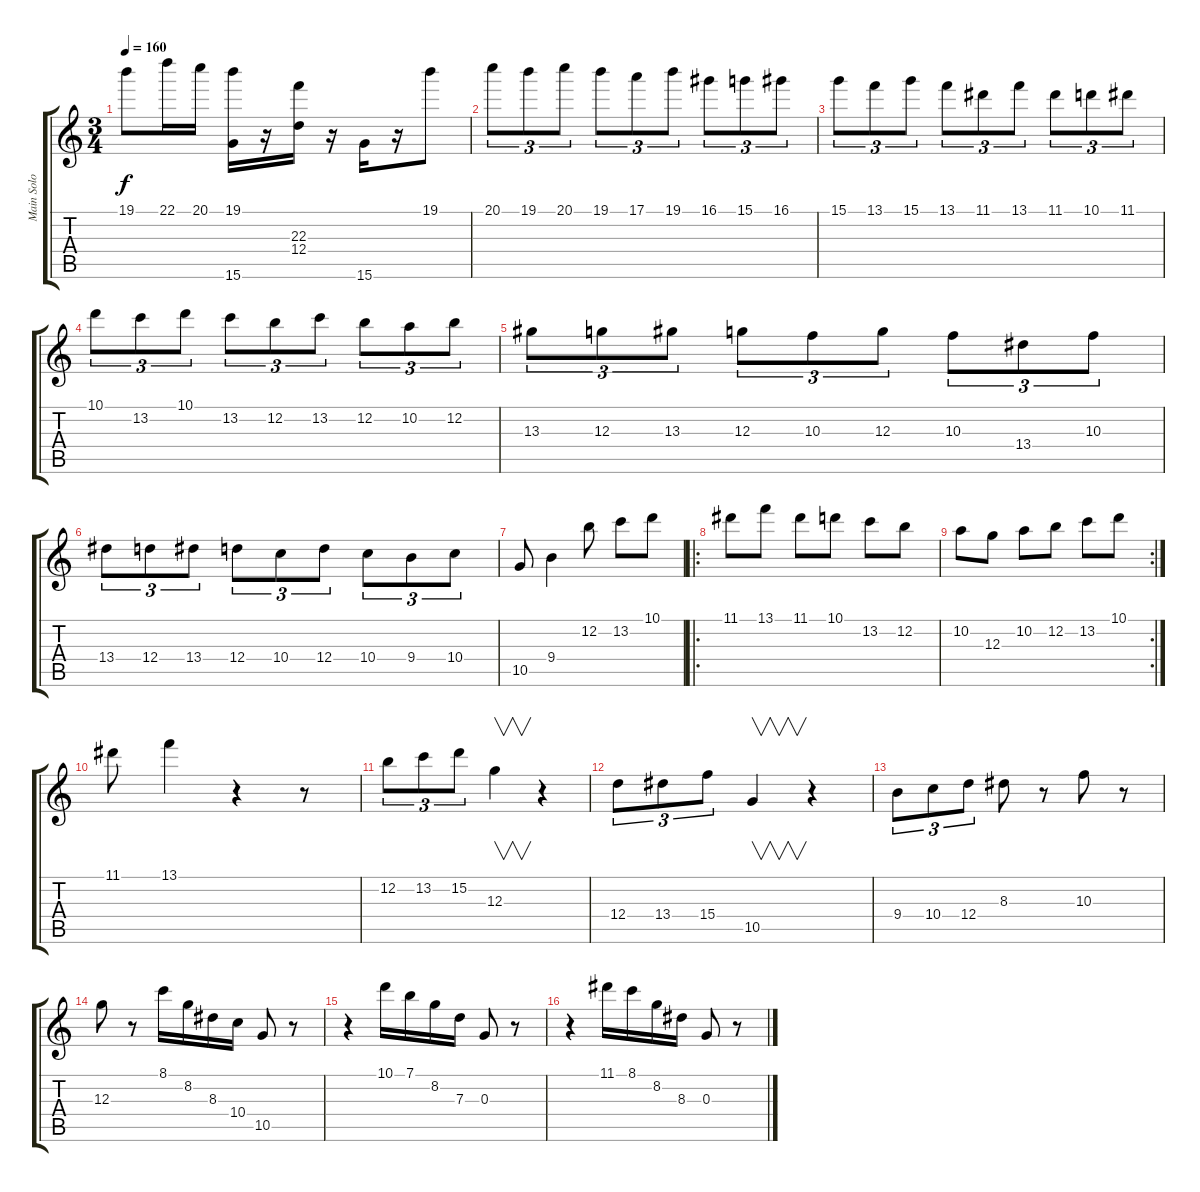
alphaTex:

\track ("Main Solo" "Main Solo") {instrument overdrivenguitar}
\staff {score tabs}
\tuning (E4 B3 G3 D3 A2 E2) {hide}
\ts (3 4)
\tempo 160
\clef g2
\ks c
19.1.8{dy f} 22.1.16 20.1.16 (19.1 15.6).16 r.16 (22.3 12.4).16 r.16 15.6.16 r.16 19.1.8 |
20.1.8{tu (3 2)} 19.1.8{tu (3 2)} 20.1.8{tu (3 2)} 19.1.8{tu (3 2)} 17.1.8{tu (3 2)} 19.1.8{tu (3 2)} 16.1.8{tu (3 2)} 15.1.8{tu (3 2)} 16.1.8{tu (3 2)} |
15.1.8{tu (3 2)} 13.1.8{tu (3 2)} 15.1.8{tu (3 2)} 13.1.8{tu (3 2)} 11.1.8{tu (3 2)} 13.1.8{tu (3 2)} 11.1.8{tu (3 2)} 10.1.8{tu (3 2)} 11.1.8{tu (3 2)} |
10.1.8{tu (3 2)} 13.2.8{tu (3 2)} 10.1.8{tu (3 2)} 13.2.8{tu (3 2)} 12.2.8{tu (3 2)} 13.2.8{tu (3 2)} 12.2.8{tu (3 2)} 10.2.8{tu (3 2)} 12.2.8{tu (3 2)} |
13.3.8{tu (3 2)} 12.3.8{tu (3 2)} 13.3.8{tu (3 2)} 12.3.8{tu (3 2)} 10.3.8{tu (3 2)} 12.3.8{tu (3 2)} 10.3.8{tu (3 2)} 13.4.8{tu (3 2)} 10.3.8{tu (3 2)} |
13.4.8{tu (3 2)} 12.4.8{tu (3 2)} 13.4.8{tu (3 2)} 12.4.8{tu (3 2)} 10.4.8{tu (3 2)} 12.4.8{tu (3 2)} 10.4.8{tu (3 2)} 9.4.8{tu (3 2)} 10.4.8{tu (3 2)} |
10.5.8 9.4.4 12.2.8 13.2.8 10.1.8 |
\ro
11.1.8 13.1.8 11.1.8 10.1.8 13.2.8 12.2.8 |
\rc 2
10.2.8 12.3.8 10.2.8 12.2.8 13.2.8 10.1.8 |
11.1.8 13.1.4 r.4 r.8 |
12.2.8{tu (3 2)} 13.2.8{tu (3 2)} 15.2.8{tu (3 2)} 12.3.4{v} r.4 |
12.4.8{tu (3 2)} 13.4.8{tu (3 2)} 15.4.8{tu (3 2)} 10.5.4{v} r.4 |
9.4.8{tu (3 2)} 10.4.8{tu (3 2)} 12.4.8{tu (3 2)} 8.3.8 r.8 10.3.8 r.8 |
12.3.8 r.8 8.1.16 8.2.16 8.3.16 10.4.16 10.5.8 r.8 |
r.4 10.1.16 7.1.16 8.2.16 7.3.16 0.3.8 r.8 |
r.4 11.1.16 8.1.16 8.2.16 8.3.16 0.3.8 r.8
